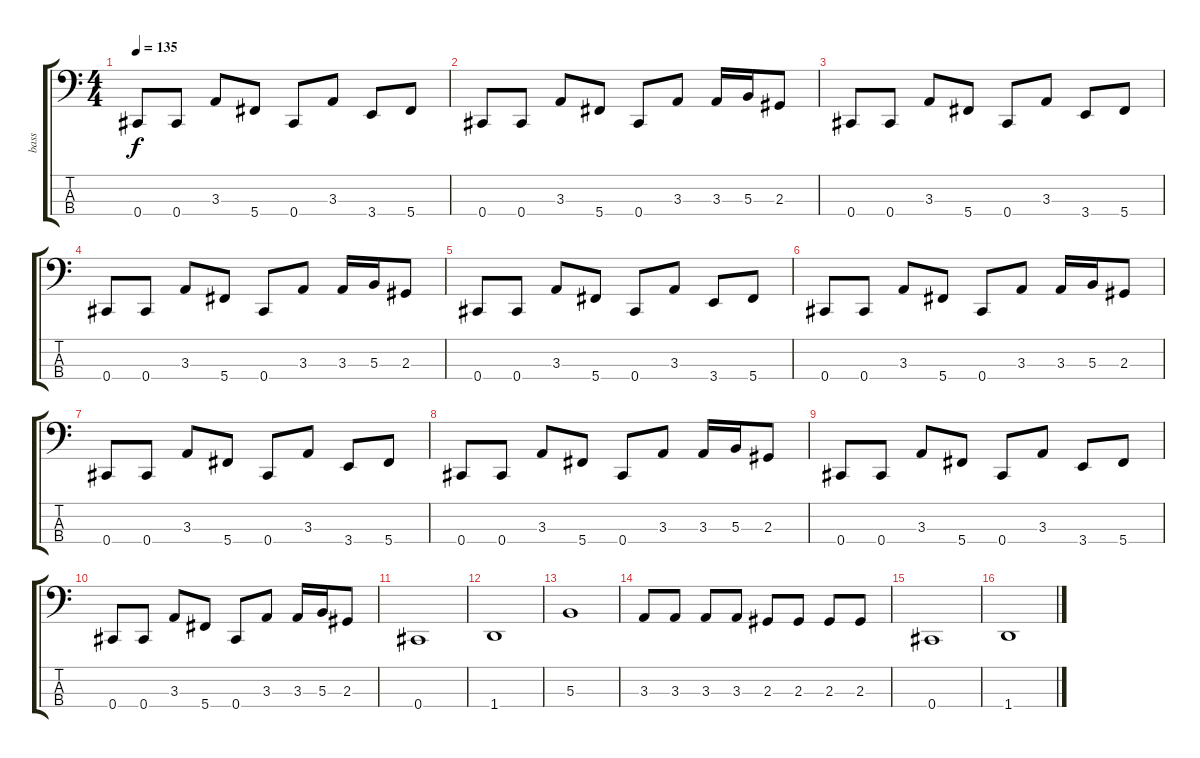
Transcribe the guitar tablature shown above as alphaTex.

\track ("bass" "bass") {instrument electricbassfinger}
\staff {score tabs}
\tuning (E2 B1 Gb1 Db1) {hide}
\ts (4 4)
\tempo 135
\clef f4
\ks c
0.4.8{dy f} 0.4.8 3.3.8 5.4.8 0.4.8 3.3.8 3.4.8 5.4.8 |
0.4.8 0.4.8 3.3.8 5.4.8 0.4.8 3.3.8 3.3.16 5.3.16 2.3.8 |
0.4.8 0.4.8 3.3.8 5.4.8 0.4.8 3.3.8 3.4.8 5.4.8 |
0.4.8 0.4.8 3.3.8 5.4.8 0.4.8 3.3.8 3.3.16 5.3.16 2.3.8 |
0.4.8 0.4.8 3.3.8 5.4.8 0.4.8 3.3.8 3.4.8 5.4.8 |
0.4.8 0.4.8 3.3.8 5.4.8 0.4.8 3.3.8 3.3.16 5.3.16 2.3.8 |
0.4.8 0.4.8 3.3.8 5.4.8 0.4.8 3.3.8 3.4.8 5.4.8 |
0.4.8 0.4.8 3.3.8 5.4.8 0.4.8 3.3.8 3.3.16 5.3.16 2.3.8 |
0.4.8 0.4.8 3.3.8 5.4.8 0.4.8 3.3.8 3.4.8 5.4.8 |
0.4.8 0.4.8 3.3.8 5.4.8 0.4.8 3.3.8 3.3.16 5.3.16 2.3.8 |
0.4.1 |
1.4.1 |
5.3.1 |
3.3.8 3.3.8 3.3.8 3.3.8 2.3.8 2.3.8 2.3.8 2.3.8 |
0.4.1 |
1.4.1
